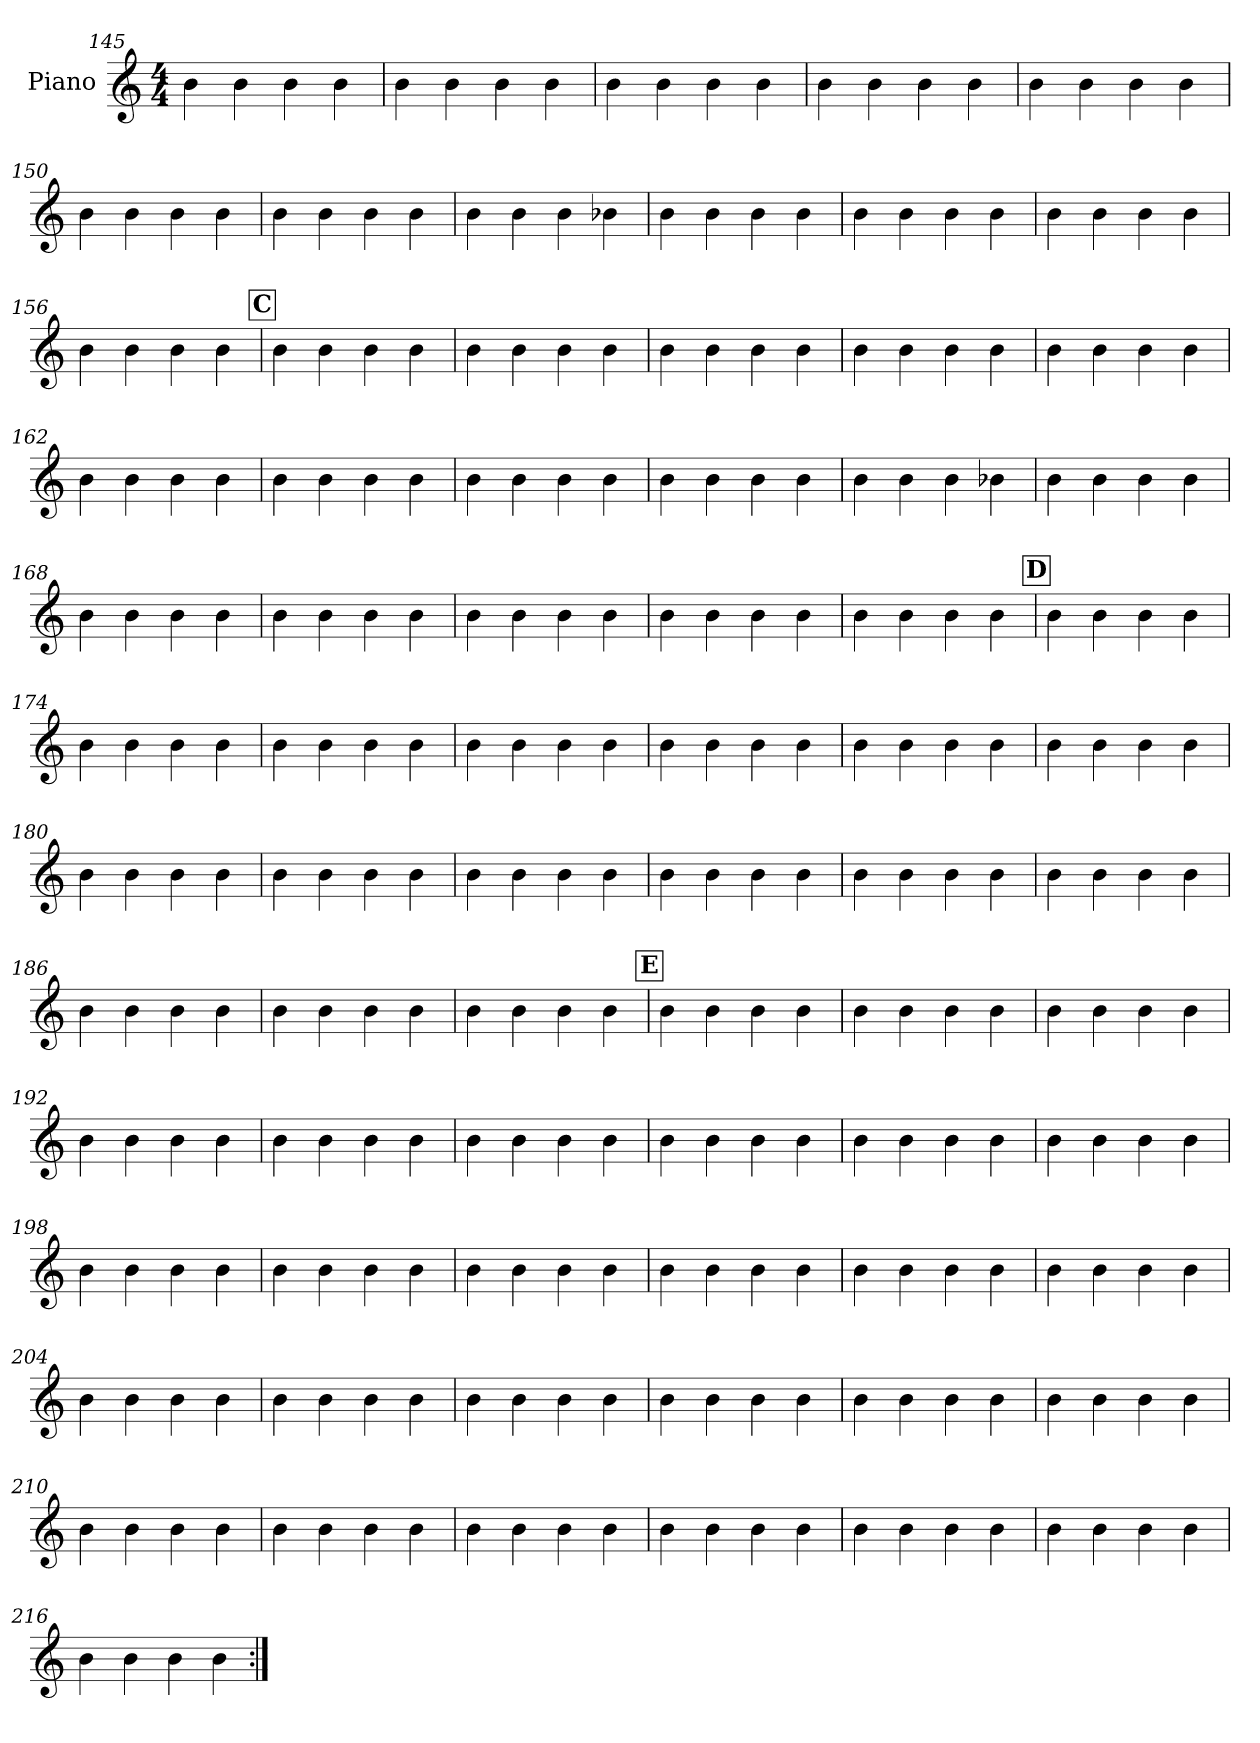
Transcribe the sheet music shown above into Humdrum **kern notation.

**kern
*part1
*staff1
*I"Piano
*I'Pno.
!!LO:LB:g=z
*clefG2
*k[]
*M4/4
=145
4b
4b
4b
4b
=146
4b
4b
4b
4b
=147
4b
4b
4b
4b
=148
4b
4b
4b
4b
=149
4b
4b
4b
4b
=150
4b
4b
4b
4b
!!LO:LB:g=z
=151
4b
4b
4b
4b
=152
4b
4b
4b
4b-X
=153
4b
4b
4b
4b
=154
4b
4b
4b
4b
=155
4b
4b
4b
4b
=156
4b
4b
4b
4b
!!LO:LB:g=z
!!LO:REH:place=s1:a:fs=14:t=C
=157
4b
4b
4b
4b
=158
4b
4b
4b
4b
=159
4b
4b
4b
4b
=160
4b
4b
4b
4b
=161
4b
4b
4b
4b
=162
4b
4b
4b
4b
!!LO:LB:g=z
=163
4b
4b
4b
4b
=164
4b
4b
4b
4b
=165
4b
4b
4b
4b
=166
4b
4b
4b
4b-X
=167
4b
4b
4b
4b
=168
4b
4b
4b
4b
!!LO:PB:g=z
=169
4b
4b
4b
4b
=170
4b
4b
4b
4b
=171
4b
4b
4b
4b
=172
4b
4b
4b
4b
!!LO:REH:place=s1:a:fs=14:t=D
=173
4b
4b
4b
4b
=174
4b
4b
4b
4b
!!LO:LB:g=z
=175
4b
4b
4b
4b
=176
4b
4b
4b
4b
=177
4b
4b
4b
4b
=178
4b
4b
4b
4b
=179
4b
4b
4b
4b
=180
4b
4b
4b
4b
!!LO:LB:g=z
=181
4b
4b
4b
4b
=182
4b
4b
4b
4b
=183
4b
4b
4b
4b
=184
4b
4b
4b
4b
=185
4b
4b
4b
4b
=186
4b
4b
4b
4b
!!LO:LB:g=z
=187
4b
4b
4b
4b
=188
4b
4b
4b
4b
!!LO:REH:place=s1:a:fs=14:t=E
=189
4b
4b
4b
4b
=190
4b
4b
4b
4b
=191
4b
4b
4b
4b
=192
4b
4b
4b
4b
!!LO:LB:g=z
=193
4b
4b
4b
4b
=194
4b
4b
4b
4b
=195
4b
4b
4b
4b
=196
4b
4b
4b
4b
=197
4b
4b
4b
4b
=198
4b
4b
4b
4b
!!LO:LB:g=z
=199
4b
4b
4b
4b
=200
4b
4b
4b
4b
=201
4b
4b
4b
4b
=202
4b
4b
4b
4b
=203
4b
4b
4b
4b
=204
4b
4b
4b
4b
!!LO:LB:g=z
=205
4b
4b
4b
4b
=206
4b
4b
4b
4b
=207
4b
4b
4b
4b
=208
4b
4b
4b
4b
=209
4b
4b
4b
4b
=210
4b
4b
4b
4b
!!LO:LB:g=z
=211
4b
4b
4b
4b
=212
4b
4b
4b
4b
=213
4b
4b
4b
4b
=214
4b
4b
4b
4b
=215
4b
4b
4b
4b
=216
4b
4b
4b
4b
=:|!
*-
